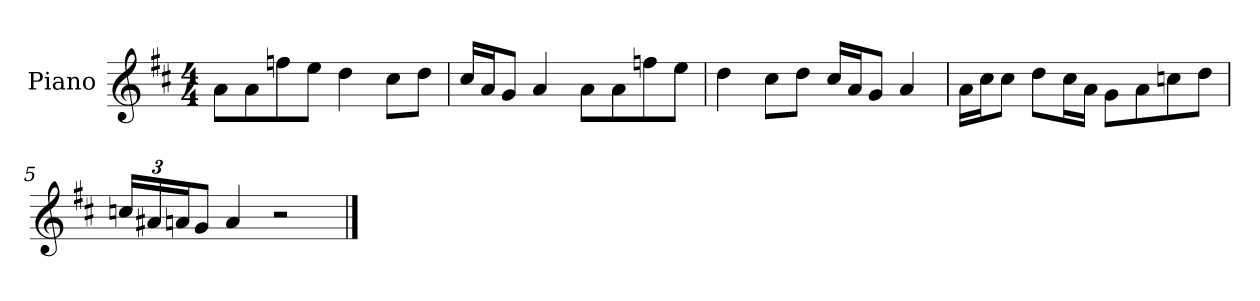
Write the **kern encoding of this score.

**kern
*part1
*staff1
*I"Piano
*I'P-no
*clefG2
*k[f#c#]
*M4/4
*MM90
=1
8a\L
8a\
8ffn\
8ee\J
4dd\
8cc#\L
8dd\J
=2
16cc#/LL
16a/J
8g/J
4a/
8a\L
8a\
8ffn\
8ee\J
=3
4dd\
8cc#\L
8dd\J
16cc#/LL
16a/J
8g/J
4a/
=4
16a\LL
16cc#\J
8cc#\J
8dd\L
16cc#\L
16a\JJ
8g\L
8a\
8ccn\
8dd\J
!!LO:LB:g=z
=5
*Xbrackettup
24ccn/LL
24a#X/
24an/J
8g/J
4a/
2r
==
*-
